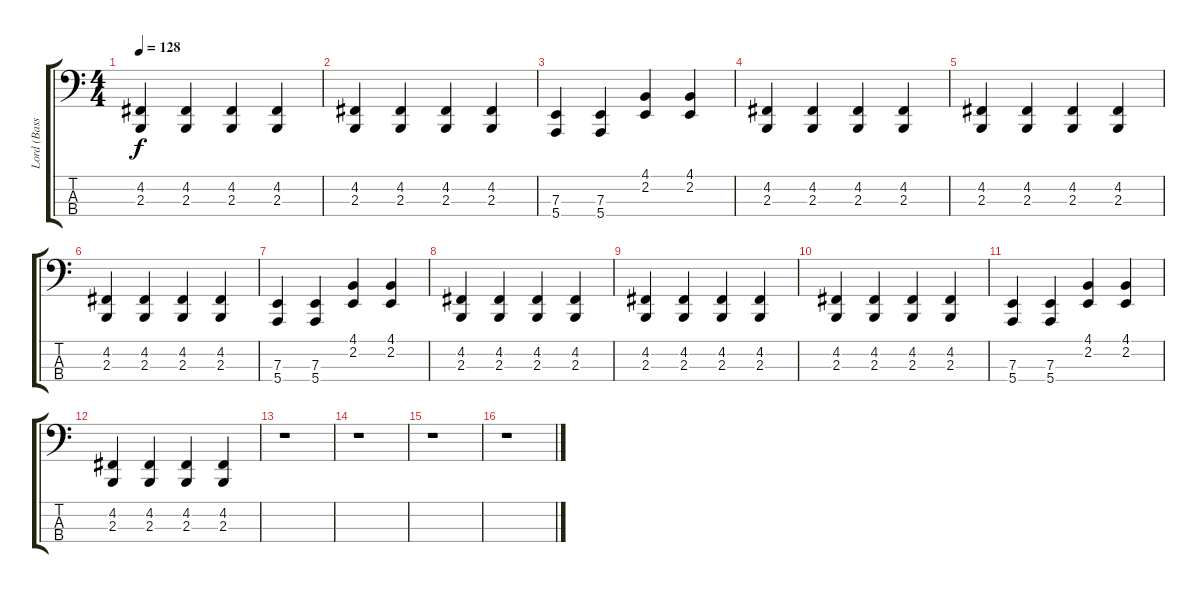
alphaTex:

\track ("Lord (Bass)" "Lord (Bass") {instrument drawbarorgan}
\staff {score tabs}
\tuning (G2 D2 A1 E1) {hide}
\ts (4 4)
\tempo 128
\clef f4
\ks c
(4.2 2.3).4{dy f} (4.2 2.3).4 (4.2 2.3).4 (4.2 2.3).4 |
(4.2 2.3).4 (4.2 2.3).4 (4.2 2.3).4 (4.2 2.3).4 |
(7.3 5.4).4 (7.3 5.4).4 (4.1 2.2).4 (4.1 2.2).4 |
(4.2 2.3).4 (4.2 2.3).4 (4.2 2.3).4 (4.2 2.3).4 |
(4.2 2.3).4 (4.2 2.3).4 (4.2 2.3).4 (4.2 2.3).4 |
(4.2 2.3).4 (4.2 2.3).4 (4.2 2.3).4 (4.2 2.3).4 |
(7.3 5.4).4 (7.3 5.4).4 (4.1 2.2).4 (4.1 2.2).4 |
(4.2 2.3).4 (4.2 2.3).4 (4.2 2.3).4 (4.2 2.3).4 |
(4.2 2.3).4 (4.2 2.3).4 (4.2 2.3).4 (4.2 2.3).4 |
(4.2 2.3).4 (4.2 2.3).4 (4.2 2.3).4 (4.2 2.3).4 |
(7.3 5.4).4 (7.3 5.4).4 (4.1 2.2).4 (4.1 2.2).4 |
(4.2 2.3).4 (4.2 2.3).4 (4.2 2.3).4 (4.2 2.3).4 |
r.1 |
r.1 |
r.1 |
r.1{volume 0}
